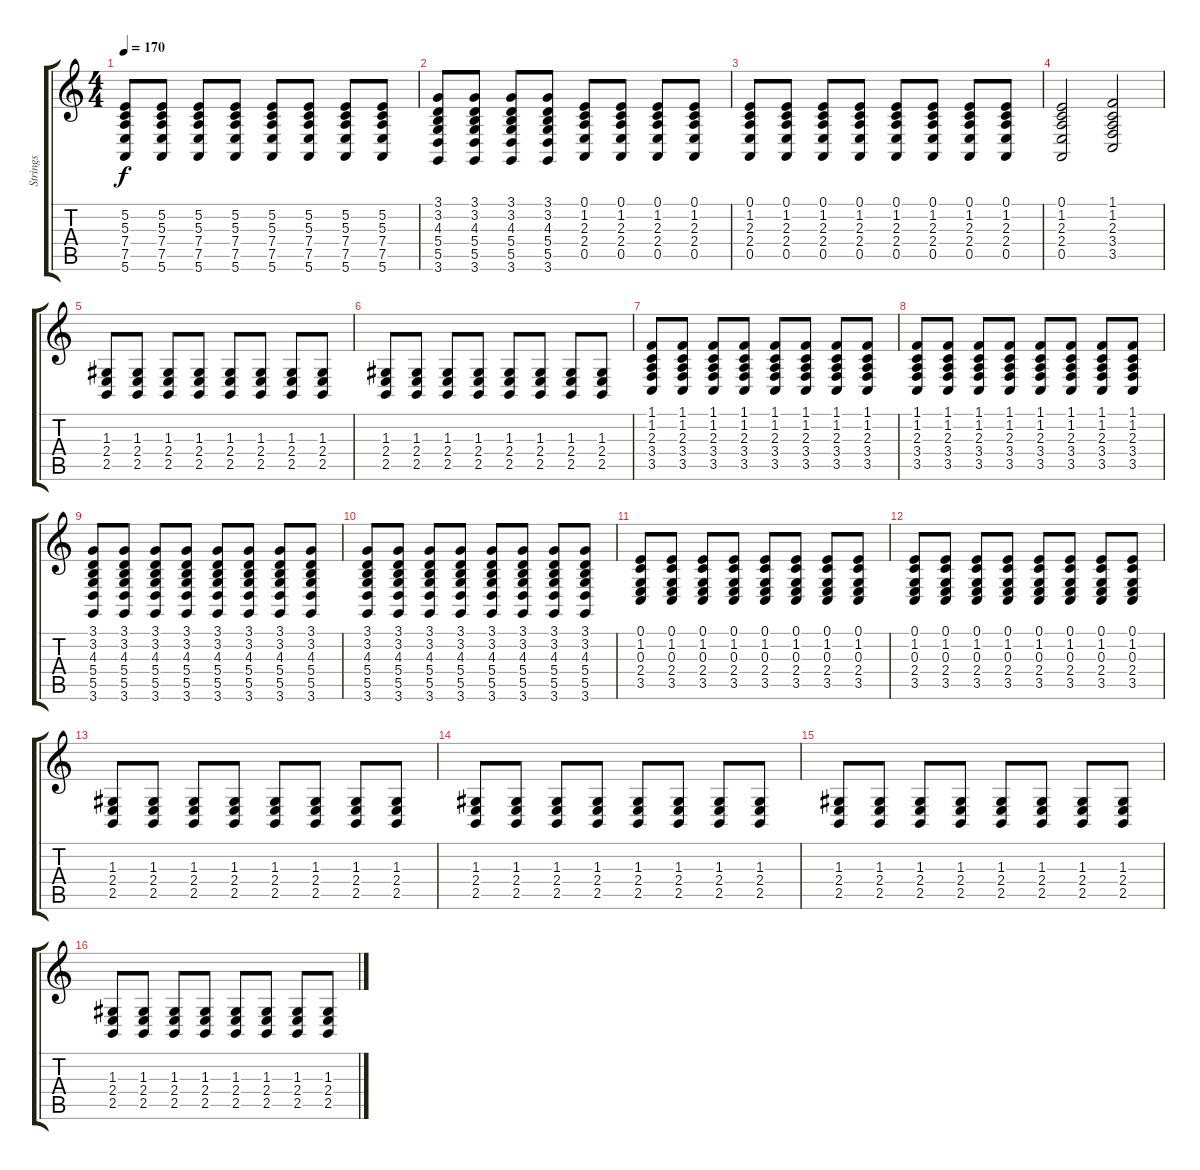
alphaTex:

\track ("Strings" "Strings") {instrument synthstrings1}
\staff {score tabs}
\tuning (E4 B3 G3 D3 A2 E2) {hide}
\ts (4 4)
\tempo 170
\clef g2
\ks c
(5.2 5.3 7.4 7.5 5.6).8{dy f} (5.2 5.3 7.4 7.5 5.6).8 (5.2 5.3 7.4 7.5 5.6).8 (5.2 5.3 7.4 7.5 5.6).8 (5.2 5.3 7.4 7.5 5.6).8 (5.2 5.3 7.4 7.5 5.6).8 (5.2 5.3 7.4 7.5 5.6).8 (5.2 5.3 7.4 7.5 5.6).8 |
(3.1 3.2 4.3 5.4 5.5 3.6).8 (3.1 3.2 4.3 5.4 5.5 3.6).8 (3.1 3.2 4.3 5.4 5.5 3.6).8 (3.1 3.2 4.3 5.4 5.5 3.6).8 (0.1 1.2 2.3 2.4 0.5).8 (0.1 1.2 2.3 2.4 0.5).8 (0.1 1.2 2.3 2.4 0.5).8 (0.1 1.2 2.3 2.4 0.5).8 |
(0.1 1.2 2.3 2.4 0.5).8 (0.1 1.2 2.3 2.4 0.5).8 (0.1 1.2 2.3 2.4 0.5).8 (0.1 1.2 2.3 2.4 0.5).8 (0.1 1.2 2.3 2.4 0.5).8 (0.1 1.2 2.3 2.4 0.5).8 (0.1 1.2 2.3 2.4 0.5).8 (0.1 1.2 2.3 2.4 0.5).8 |
(0.1 1.2 2.3 2.4 0.5).2 (1.1 1.2 2.3 3.4 3.5).2 |
(1.3 2.4 2.5).8 (1.3 2.4 2.5).8 (1.3 2.4 2.5).8 (1.3 2.4 2.5).8 (1.3 2.4 2.5).8 (1.3 2.4 2.5).8 (1.3 2.4 2.5).8 (1.3 2.4 2.5).8 |
(1.3 2.4 2.5).8 (1.3 2.4 2.5).8 (1.3 2.4 2.5).8 (1.3 2.4 2.5).8 (1.3 2.4 2.5).8 (1.3 2.4 2.5).8 (1.3 2.4 2.5).8 (1.3 2.4 2.5).8 |
(1.1 1.2 2.3 3.4 3.5).8 (1.1 1.2 2.3 3.4 3.5).8 (1.1 1.2 2.3 3.4 3.5).8 (1.1 1.2 2.3 3.4 3.5).8 (1.1 1.2 2.3 3.4 3.5).8 (1.1 1.2 2.3 3.4 3.5).8 (1.1 1.2 2.3 3.4 3.5).8 (1.1 1.2 2.3 3.4 3.5).8 |
(1.1 1.2 2.3 3.4 3.5).8 (1.1 1.2 2.3 3.4 3.5).8 (1.1 1.2 2.3 3.4 3.5).8 (1.1 1.2 2.3 3.4 3.5).8 (1.1 1.2 2.3 3.4 3.5).8 (1.1 1.2 2.3 3.4 3.5).8 (1.1 1.2 2.3 3.4 3.5).8 (1.1 1.2 2.3 3.4 3.5).8 |
(3.1 3.2 4.3 5.4 5.5 3.6).8 (3.1 3.2 4.3 5.4 5.5 3.6).8 (3.1 3.2 4.3 5.4 5.5 3.6).8 (3.1 3.2 4.3 5.4 5.5 3.6).8 (3.1 3.2 4.3 5.4 5.5 3.6).8 (3.1 3.2 4.3 5.4 5.5 3.6).8 (3.1 3.2 4.3 5.4 5.5 3.6).8 (3.1 3.2 4.3 5.4 5.5 3.6).8 |
(3.1 3.2 4.3 5.4 5.5 3.6).8 (3.1 3.2 4.3 5.4 5.5 3.6).8 (3.1 3.2 4.3 5.4 5.5 3.6).8 (3.1 3.2 4.3 5.4 5.5 3.6).8 (3.1 3.2 4.3 5.4 5.5 3.6).8 (3.1 3.2 4.3 5.4 5.5 3.6).8 (3.1 3.2 4.3 5.4 5.5 3.6).8 (3.1 3.2 4.3 5.4 5.5 3.6).8 |
(0.1 1.2 0.3 2.4 3.5).8 (0.1 1.2 0.3 2.4 3.5).8 (0.1 1.2 0.3 2.4 3.5).8 (0.1 1.2 0.3 2.4 3.5).8 (0.1 1.2 0.3 2.4 3.5).8 (0.1 1.2 0.3 2.4 3.5).8 (0.1 1.2 0.3 2.4 3.5).8 (0.1 1.2 0.3 2.4 3.5).8 |
(0.1 1.2 0.3 2.4 3.5).8 (0.1 1.2 0.3 2.4 3.5).8 (0.1 1.2 0.3 2.4 3.5).8 (0.1 1.2 0.3 2.4 3.5).8 (0.1 1.2 0.3 2.4 3.5).8 (0.1 1.2 0.3 2.4 3.5).8 (0.1 1.2 0.3 2.4 3.5).8 (0.1 1.2 0.3 2.4 3.5).8 |
(1.3 2.4 2.5).8 (1.3 2.4 2.5).8 (1.3 2.4 2.5).8 (1.3 2.4 2.5).8 (1.3 2.4 2.5).8 (1.3 2.4 2.5).8 (1.3 2.4 2.5).8 (1.3 2.4 2.5).8 |
(1.3 2.4 2.5).8 (1.3 2.4 2.5).8 (1.3 2.4 2.5).8 (1.3 2.4 2.5).8 (1.3 2.4 2.5).8 (1.3 2.4 2.5).8 (1.3 2.4 2.5).8 (1.3 2.4 2.5).8 |
(1.3 2.4 2.5).8 (1.3 2.4 2.5).8 (1.3 2.4 2.5).8 (1.3 2.4 2.5).8 (1.3 2.4 2.5).8 (1.3 2.4 2.5).8 (1.3 2.4 2.5).8 (1.3 2.4 2.5).8 |
(1.3 2.4 2.5).8 (1.3 2.4 2.5).8 (1.3 2.4 2.5).8 (1.3 2.4 2.5).8 (1.3 2.4 2.5).8 (1.3 2.4 2.5).8 (1.3 2.4 2.5).8 (1.3 2.4 2.5).8
